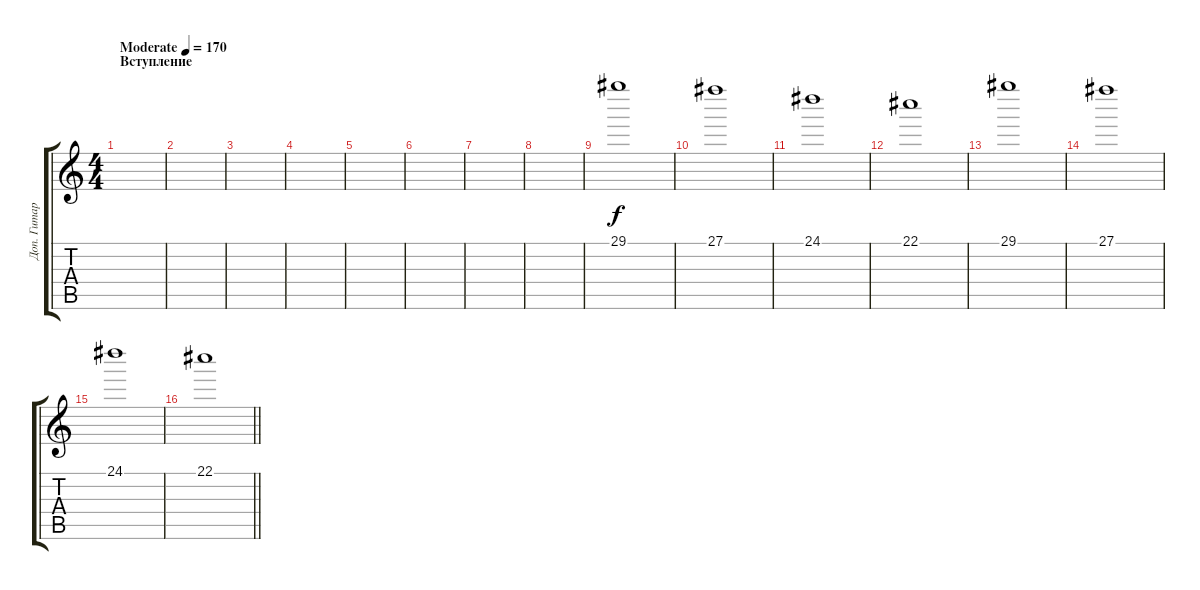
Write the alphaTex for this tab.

\track ("Доп. Гитара \\ Клавиши" "Доп. Гитар") {instrument distortionguitar}
\staff {score tabs}
\tuning (Eb4 Bb3 Gb3 Db3 Ab2 Eb2) {hide}
\ts (4 4)
\section ("" "Вступление")
\tempo (170 "Moderate")
\clef g2
\ks c
|
|
|
|
|
|
|
|
29.1.1{volume 10 instrument stringensemble1} |
27.1.1 |
24.1.1 |
22.1.1 |
29.1.1 |
27.1.1 |
24.1.1 |
\barLineRight lightlight
22.1.1
